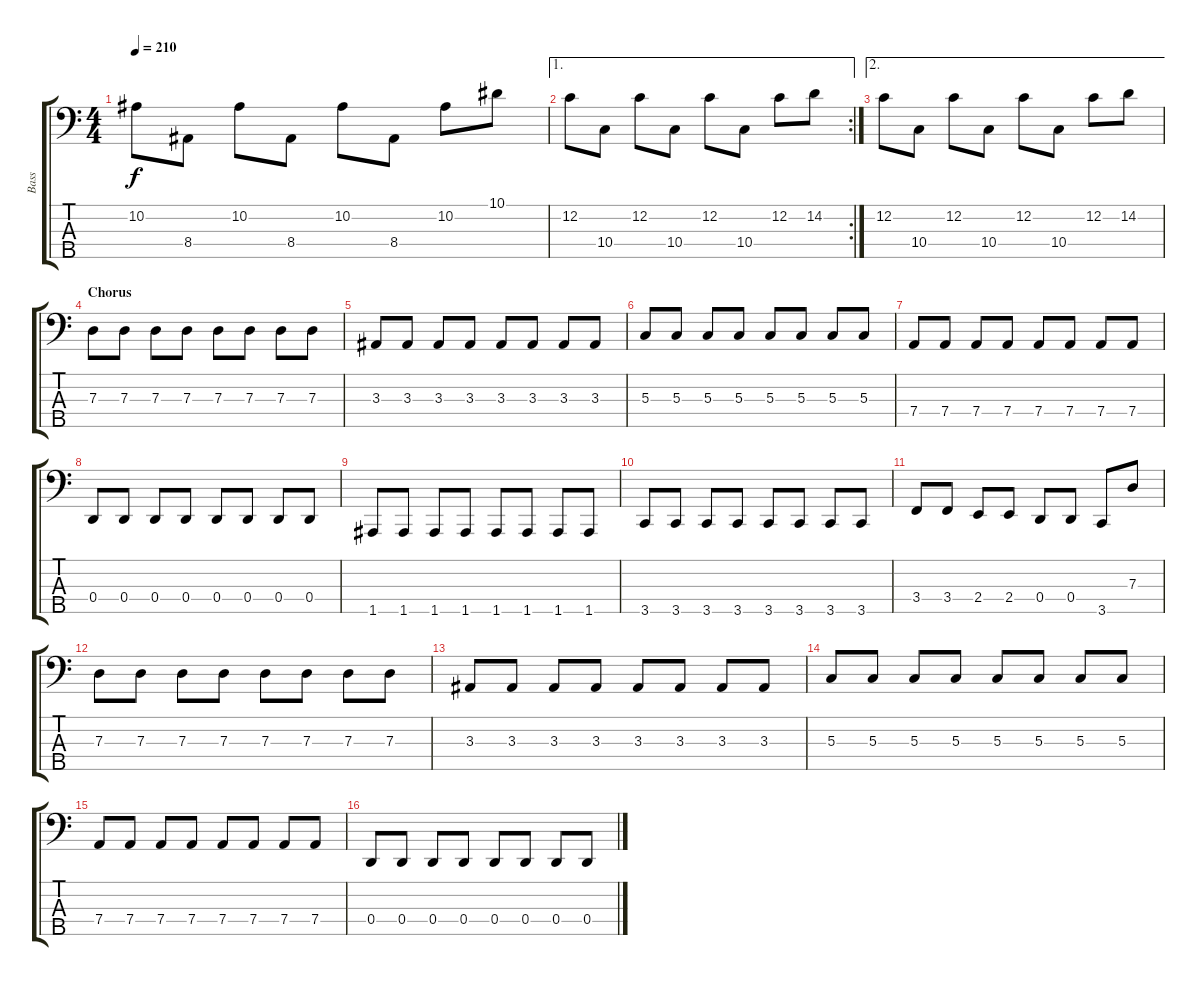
\track ("Bass" "Bass") {instrument electricbassfinger}
\staff {score tabs}
\tuning (F2 C2 G1 D1 A0) {hide}
\ts (4 4)
\tempo 210
\clef f4
\ks c
10.2.8{dy f} 8.4.8 10.2.8 8.4.8 10.2.8 8.4.8 10.2.8 10.1.8 |
\ae 1
\rc 2
12.2.8 10.4.8 12.2.8 10.4.8 12.2.8 10.4.8 12.2.8 14.2.8 |
\ae 2
12.2.8 10.4.8 12.2.8 10.4.8 12.2.8 10.4.8 12.2.8 14.2.8 |
\section ("" "Chorus")
7.3.8 7.3.8 7.3.8 7.3.8 7.3.8 7.3.8 7.3.8 7.3.8 |
3.3.8 3.3.8 3.3.8 3.3.8 3.3.8 3.3.8 3.3.8 3.3.8 |
5.3.8 5.3.8 5.3.8 5.3.8 5.3.8 5.3.8 5.3.8 5.3.8 |
7.4.8 7.4.8 7.4.8 7.4.8 7.4.8 7.4.8 7.4.8 7.4.8 |
0.4.8 0.4.8 0.4.8 0.4.8 0.4.8 0.4.8 0.4.8 0.4.8 |
1.5.8 1.5.8 1.5.8 1.5.8 1.5.8 1.5.8 1.5.8 1.5.8 |
3.5.8 3.5.8 3.5.8 3.5.8 3.5.8 3.5.8 3.5.8 3.5.8 |
3.4.8 3.4.8 2.4.8 2.4.8 0.4.8 0.4.8 3.5.8 7.3.8 |
7.3.8 7.3.8 7.3.8 7.3.8 7.3.8 7.3.8 7.3.8 7.3.8 |
3.3.8 3.3.8 3.3.8 3.3.8 3.3.8 3.3.8 3.3.8 3.3.8 |
5.3.8 5.3.8 5.3.8 5.3.8 5.3.8 5.3.8 5.3.8 5.3.8 |
7.4.8 7.4.8 7.4.8 7.4.8 7.4.8 7.4.8 7.4.8 7.4.8 |
0.4.8 0.4.8 0.4.8 0.4.8 0.4.8 0.4.8 0.4.8 0.4.8
